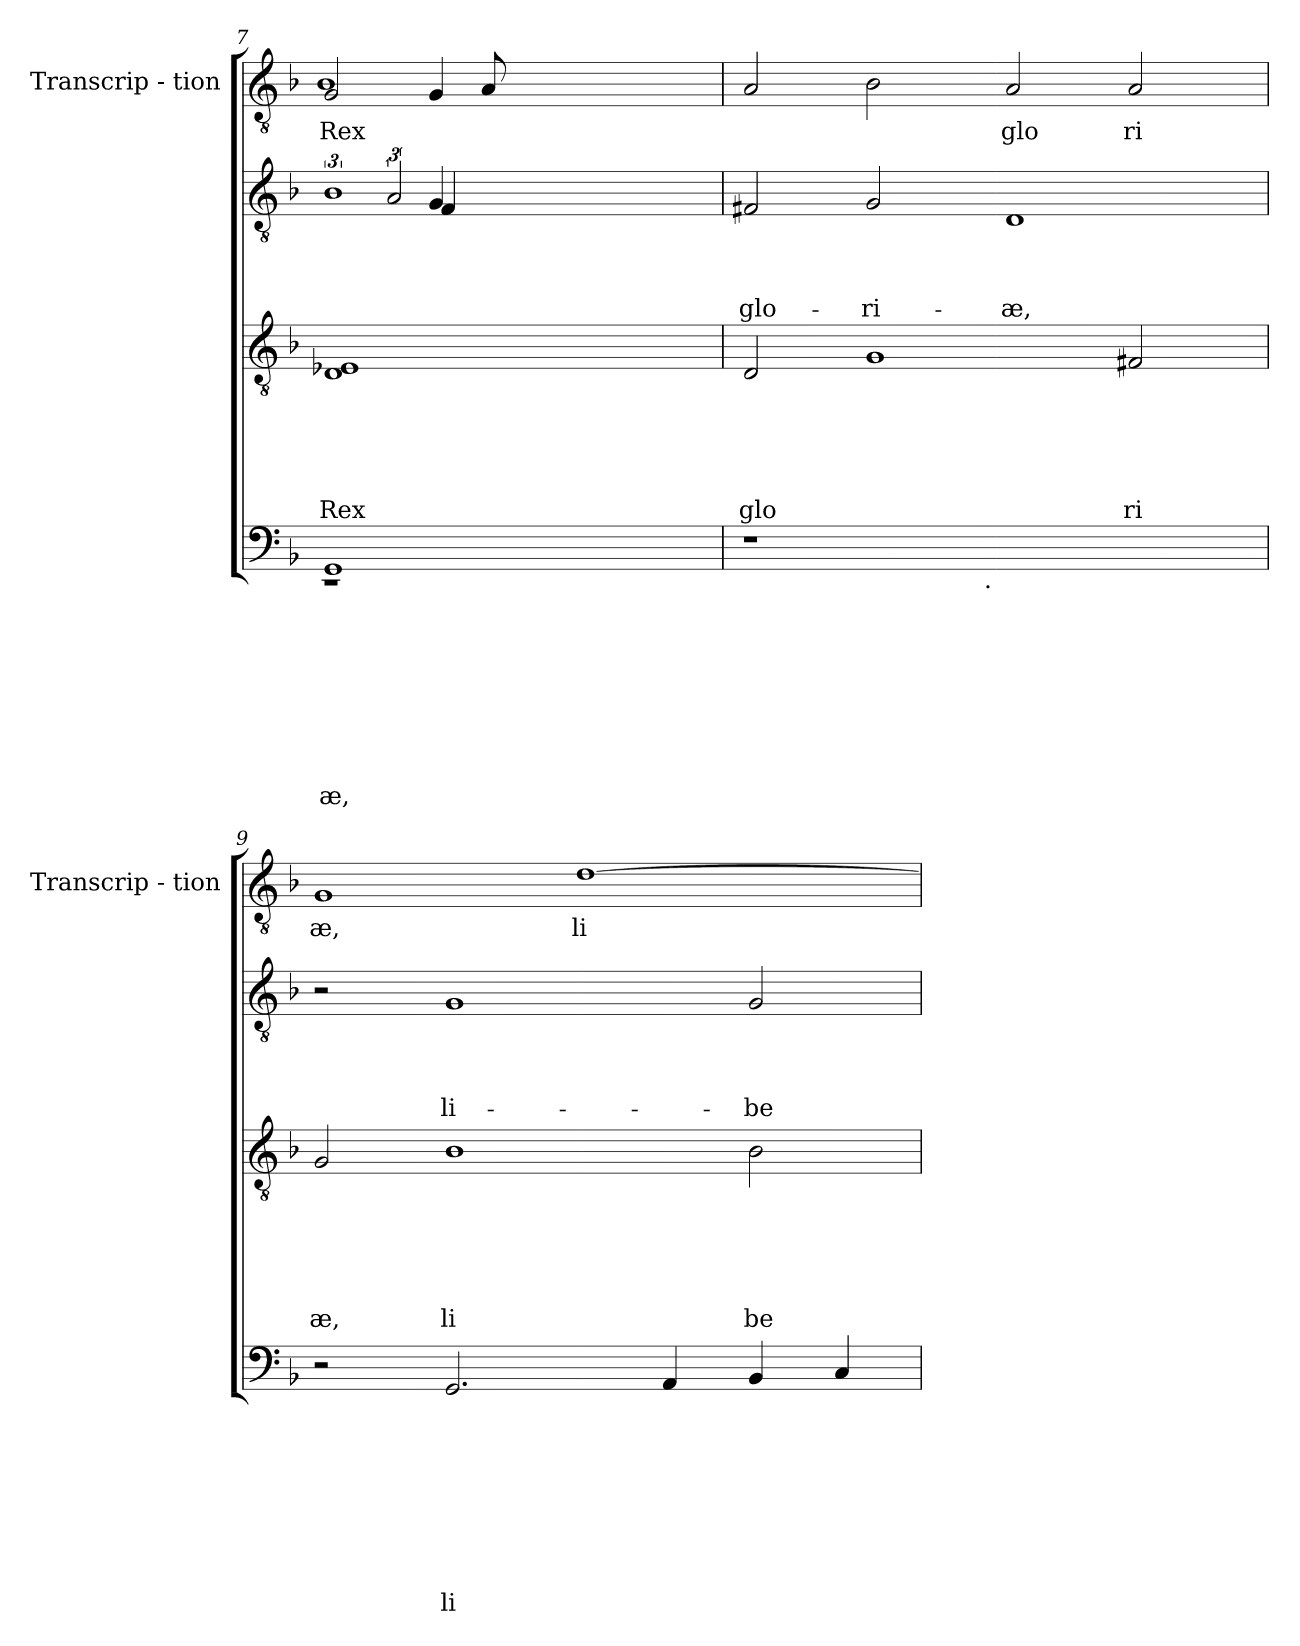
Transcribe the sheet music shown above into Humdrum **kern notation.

**kern	**text	**text	**text	**text	**text	**text	**text	**text	**text	**kern	**text	**text	**text	**text	**text	**text	**kern	**text	**text	**text	**text	**kern	**text
*part4	*part4	*part4	*part4	*part4	*part4	*part4	*part4	*part4	*part4	*part3	*part3	*part3	*part3	*part3	*part3	*part3	*part2	*part2	*part2	*part2	*part2	*part1	*part1
*staff4	*staff4	*staff4	*staff4	*staff4	*staff4	*staff4	*staff4	*staff4	*staff4	*staff3	*staff3	*staff3	*staff3	*staff3	*staff3	*staff3	*staff2	*staff2	*staff2	*staff2	*staff2	*staff1	*staff1
*	*	*	*	*	*	*	*	*	*	*	*	*	*	*	*	*	*	*	*	*	*	*I"Transcrip - tion	*
*	*	*	*	*	*	*	*	*	*	*	*	*	*	*	*	*	*	*	*	*	*	*I'Transcrip - tion	*
!!LO:LB:g=z
*clefF4	*	*	*	*	*	*	*	*	*	*clefGv2	*	*	*	*	*	*	*clefGv2	*	*	*	*	*clefGv2	*
*k[b-]	*	*	*	*	*	*	*	*	*	*k[b-]	*	*	*	*	*	*	*k[b-]	*	*	*	*	*k[b-]	*
*F:	*	*	*	*	*	*	*	*	*	*F:	*	*	*	*	*	*	*F:	*	*	*	*	*F:	*
=7	=7	=7	=7	=7	=7	=7	=7	=7	=7	=7	=7	=7	=7	=7	=7	=7	=7	=7	=7	=7	=7	=7	=7
!	!	!	!	!	!	!	!	!	!LO:LY:b	!	!	!	!	!	!	!LO:LY:b	!	!	!	!	!	!	!LO:LY:b
*^	*	*	*	*	*	*	*	*	*	*	*	*	*	*	*	*	*^	*	*	*	*	*^	*
*	*	*	*	*	*	*	*	*	*	*	*	*	*	*	*	*	*	*	*^	*	*	*	*	*	*	*
*	*	*	*	*	*	*	*	*	*	*	*	*	*	*	*	*	*	*	*	*^	*	*	*	*	*	*	*
!	!	!	!	!	!	!	!	!	!	!	!	!	!	!	!	!	!	!	!	!	!	!	!	!	!	!	!	!LO:LY:b
*	*	*	*	*	*	*	*	*	*	*	*	*	*	*	*	*	*	*	*	*	*	*	*	*	*	*^	*^	*
1GG	1rEE	.	.	.	.	.	.	.	.	æ,	1D 1E-X	.	.	.	.	.	Rex	3%2B-	6ryy	4ryy	4ryy	.	.	.	.	2G/	1B-	4.ryy	4ryy	Rex
.	.	.	.	.	.	.	.	.	.	.	.	.	.	.	.	.	.	.	3A/	.	.	.	.	.	.	.	.	.	.	.
.	.	.	.	.	.	.	.	.	.	.	.	.	.	.	.	.	.	.	.	4G/	4F/	.	.	.	.	.	.	.	4G/	.
.	.	.	.	.	.	.	.	.	.	.	.	.	.	.	.	.	.	.	.	.	.	.	.	.	.	.	.	8A/	.	.
.	.	.	.	.	.	.	.	.	.	.	.	.	.	.	.	.	.	.	3ryy	3ryy	3ryy	.	.	.	.	2ryy	.	2ryy	2ryy	.
.	.	.	.	.	.	.	.	.	.	.	.	.	.	.	.	.	.	3ryy	.	.	.	.	.	.	.	.	.	.	.	.
.	.	.	.	.	.	.	.	.	.	.	.	.	.	.	.	.	.	.	6ryy	6ryy	6ryy	.	.	.	.	.	.	.	.	.
*	*	*	*	*	*	*	*	*	*	*	*	*	*	*	*	*	*	*	*	*	*	*	*	*	*	*v	*v	*v	*v	*
=8	=8	=8	=8	=8	=8	=8	=8	=8	=8	=8	=8	=8	=8	=8	=8	=8	=8	=8	=8	=8	=8	=8	=8	=8	=8	=8	=8
!	!	!	!	!	!	!	!	!	!	!	!	!	!	!	!	!	!LO:LY:b	!	!	!	!	!	!	!	!LO:LY:b	!	!
*	*	*	*	*	*	*	*	*	*	*	*	*	*	*	*	*	*	*v	*v	*v	*v	*	*	*	*	*	*
1r	2ryy	.	.	.	.	.	.	.	.	.	2D/	.	.	.	.	.	glo	2F#/	.	.	.	glo-	2A/	.
!	!	!	!	!	!	!	!	!	!	!	!	!	!	!	!	!	!	!	!	!	!	!LO:LY:b	!	!
.	4...ryy	.	.	.	.	.	.	.	.	.	1G	.	.	.	.	.	.	2G/	.	.	.	-ri-	2B-\	.
!	!LO:TX:b:t=.	!	!	!	!	!	!	!	!	!	!	!	!	!	!	!	!	!	!	!	!	!	!	!
.	1ryy	.	.	.	.	.	.	.	.	.	.	.	.	.	.	.	.	.	.	.	.	.	.	.
!	!	!	!	!	!	!	!	!	!	!	!	!	!	!	!	!	!	!	!	!	!	!LO:LY:b	!	!LO:LY:b
1ryy	.	.	.	.	.	.	.	.	.	.	.	.	.	.	.	.	.	1D	.	.	.	-æ,	2A/	glo
!	!	!	!	!	!	!	!	!	!	!	!	!	!	!	!	!	!LO:LY:b	!	!	!	!	!	!	!LO:LY:b
.	.	.	.	.	.	.	.	.	.	.	2F#/	.	.	.	.	.	ri	.	.	.	.	.	2A/	ri
.	32ryy	.	.	.	.	.	.	.	.	.	.	.	.	.	.	.	.	.	.	.	.	.	.	.
=9	=9	=9	=9	=9	=9	=9	=9	=9	=9	=9	=9	=9	=9	=9	=9	=9	=9	=9	=9	=9	=9	=9	=9	=9
!	!	!	!	!	!	!	!	!	!	!	!	!	!	!	!	!	!LO:LY:b	!	!	!	!	!	!	!LO:LY:b
*v	*v	*	*	*	*	*	*	*	*	*	*	*	*	*	*	*	*	*	*	*	*	*	*	*
2r	.	.	.	.	.	.	.	.	.	2G/	.	.	.	.	.	æ,	2r	.	.	.	.	1G	æ,
!	!	!	!	!	!	!	!	!	!LO:LY:b	!	!	!	!	!	!	!LO:LY:b	!	!	!	!	!LO:LY:b	!	!
2.GG/	.	.	.	.	.	.	.	.	li	1B-	.	.	.	.	.	li	1G	.	.	.	li-	.	.
!	!	!	!	!	!	!	!	!	!	!	!	!	!	!	!	!	!	!	!	!	!	!	!LO:LY:b
.	.	.	.	.	.	.	.	.	.	.	.	.	.	.	.	.	.	.	.	.	.	[>1d	li
4AA/	.	.	.	.	.	.	.	.	.	.	.	.	.	.	.	.	.	.	.	.	.	.	.
!	!	!	!	!	!	!	!	!	!	!	!	!	!	!	!	!LO:LY:b	!	!	!	!	!LO:LY:b	!	!
4BB-/	.	.	.	.	.	.	.	.	.	2B-\	.	.	.	.	.	be	2G/	.	.	.	-be-	.	.
4C/	.	.	.	.	.	.	.	.	.	.	.	.	.	.	.	.	.	.	.	.	.	.	.
=	=	=	=	=	=	=	=	=	=	=	=	=	=	=	=	=	=	=	=	=	=	=	=
*-	*-	*-	*-	*-	*-	*-	*-	*-	*-	*-	*-	*-	*-	*-	*-	*-	*-	*-	*-	*-	*-	*-	*-
